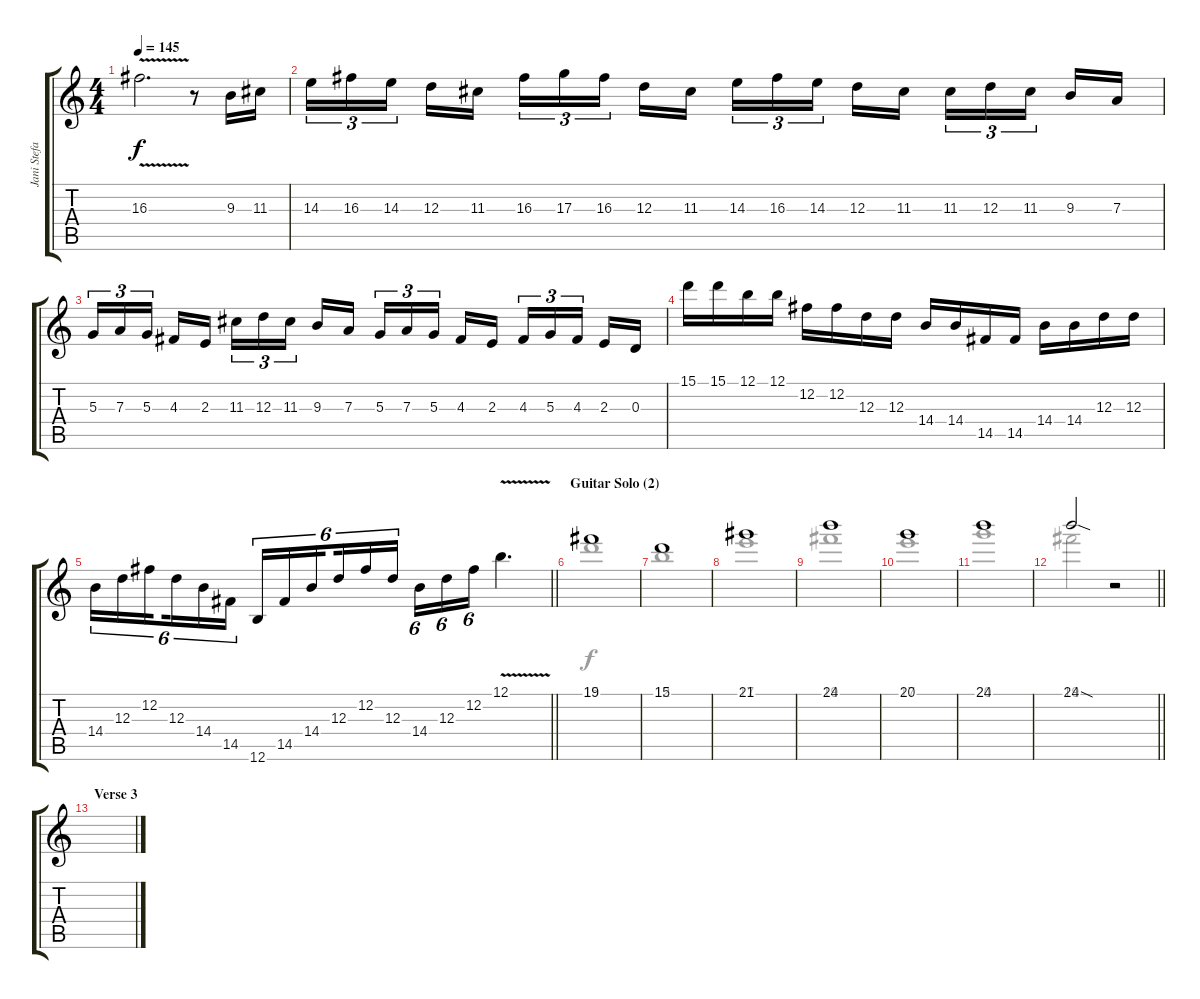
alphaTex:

\track ("Jani Stefanovic - lead guitar" "Jani Stefa") {instrument distortionguitar}
\staff {score tabs}
\tuning (B3 Gb3 D3 A2 E2 B1) {hide}
\voice
\ts (4 4)
\tempo 145
\clef g2
\ks aminor
16.3{v}.2{d dy f} r.8 9.3.16 11.3.16 |
14.3.16{tu (3 2)} 16.3.16{tu (3 2)} 14.3.16{tu (3 2) beam splitsecondary} 12.3.16 11.3.16 16.3.16{tu (3 2)} 17.3.16{tu (3 2)} 16.3.16{tu (3 2) beam splitsecondary} 12.3.16 11.3.16 14.3.16{tu (3 2)} 16.3.16{tu (3 2)} 14.3.16{tu (3 2) beam splitsecondary} 12.3.16 11.3.16 11.3.16{tu (3 2)} 12.3.16{tu (3 2)} 11.3.16{tu (3 2) beam splitsecondary} 9.3.16 7.3.16 |
5.3.16{tu (3 2)} 7.3.16{tu (3 2)} 5.3.16{tu (3 2) beam splitsecondary} 4.3.16 2.3.16 11.3.16{tu (3 2)} 12.3.16{tu (3 2)} 11.3.16{tu (3 2) beam splitsecondary} 9.3.16 7.3.16 5.3.16{tu (3 2)} 7.3.16{tu (3 2)} 5.3.16{tu (3 2) beam splitsecondary} 4.3.16 2.3.16 4.3.16{tu (3 2)} 5.3.16{tu (3 2)} 4.3.16{tu (3 2) beam splitsecondary} 2.3.16 0.3.16 |
15.1.16 15.1.16 12.1.16 12.1.16 12.2.16 12.2.16 12.3.16 12.3.16 14.4.16 14.4.16 14.5.16 14.5.16 14.4.16 14.4.16 12.3.16 12.3.16 |
\barLineRight lightlight
14.4.16{tu (6 4)} 12.3.16{tu (6 4)} 12.2.16{tu (6 4) beam splitsecondary} 12.3.16{tu (6 4)} 14.4.16{tu (6 4)} 14.5.16{tu (6 4)} 12.6.16{tu (6 4)} 14.5.16{tu (6 4)} 14.4.16{tu (6 4) beam splitsecondary} 12.3.16{tu (6 4)} 12.2.16{tu (6 4)} 12.3.16{tu (6 4)} 14.4.16{tu (6 4)} 12.3.16{tu (6 4)} 12.2.16{tu (6 4)} 12.1{v}.4{d} |
\section ("" "Guitar Solo (2)")
19.1.1{volume 8} |
15.1.1 |
21.1.1 |
24.1.1 |
20.1.1 |
24.1.1 |
\barLineRight lightlight
24.1{sod}.2 r.2 |
\section ("" "Verse 3")
|
|
|
\voice
\clef g2
\ottava regular
\simile none
\ks aminor
|
|
|
|
\barLineRight lightlight
|
15.1.1 |
12.1.1 |
17.1.1 |
19.1.1 |
17.1.1 |
20.1.1 |
\barLineRight lightlight
19.1.2 r.2 |
|
|
|
